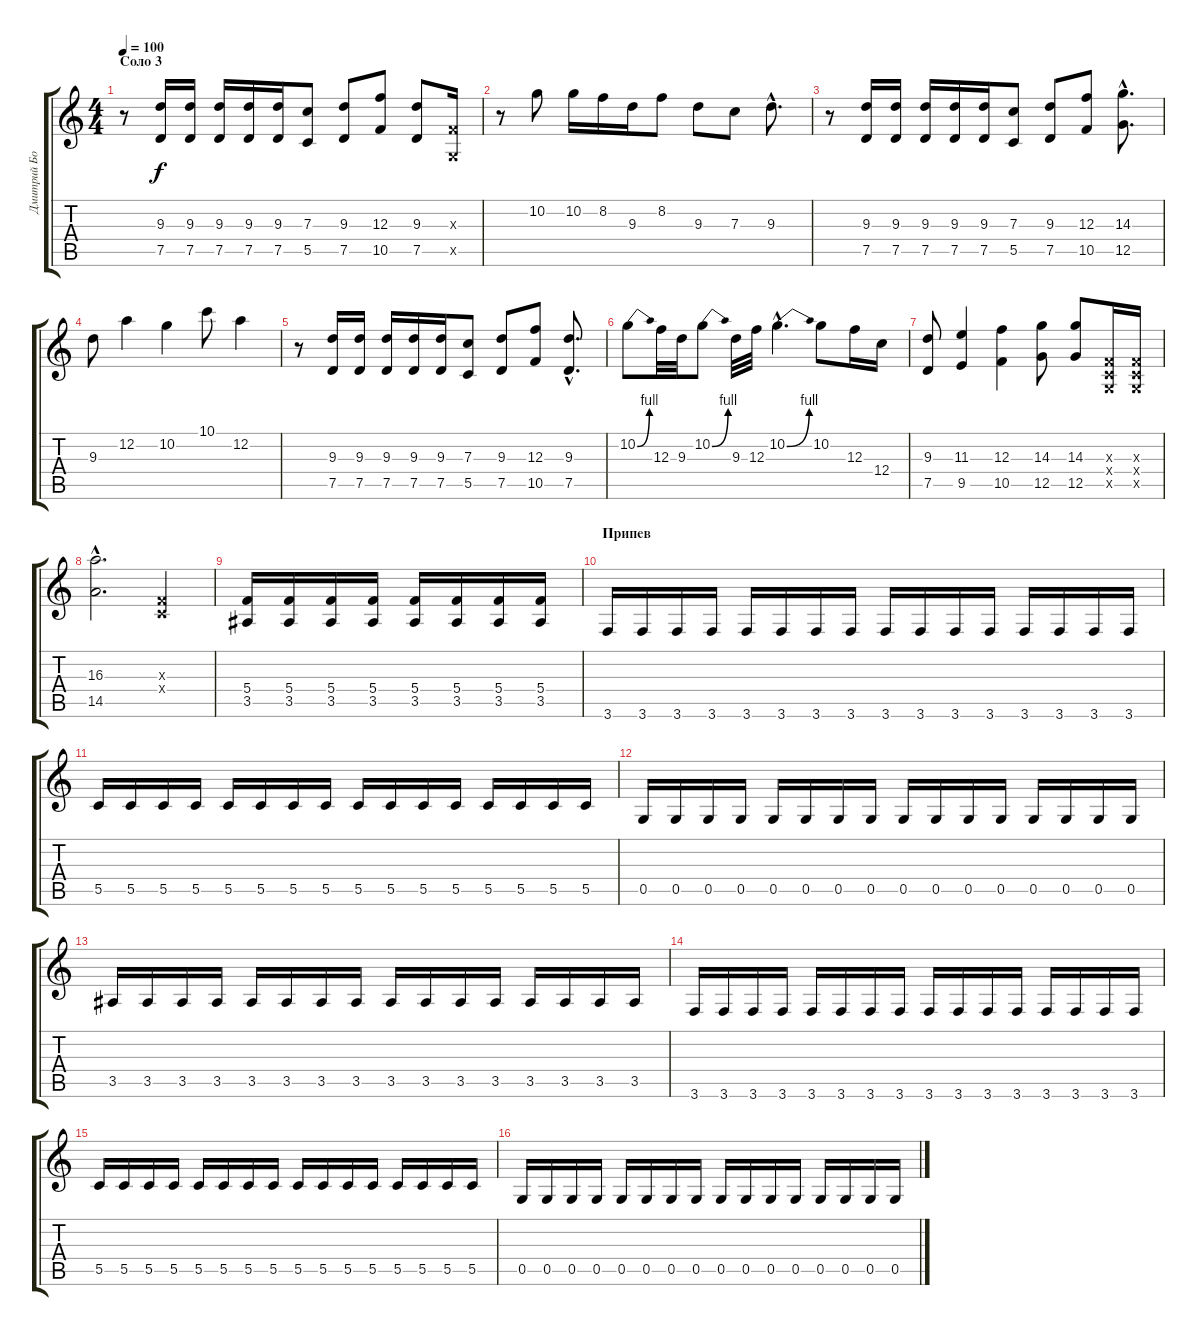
\track ("Дмитрий Борисенков" "Дмитрий Бо") {instrument distortionguitar}
\staff {score tabs}
\tuning (D4 A3 F3 C3 G2 D2) {hide}
\ts (4 4)
\section ("" "Соло 3")
\tempo 100
\clef g2
\ks c
r.8{dy f} (9.3 7.5).16 (9.3 7.5).16 (9.3 7.5).16 (9.3 7.5).16 (9.3 7.5).16 (7.3 5.5).8 (9.3 7.5).8 (12.3 10.5).8 (9.3 7.5).8 (0.3{x} 0.5{x}).16 |
r.8 10.2.8 10.2.16 8.2.16 9.3.16 8.2.8 9.3.8 7.3.8 9.3{hac}.8{d} |
r.8 (9.3 7.5).16 (9.3 7.5).16 (9.3 7.5).16 (9.3 7.5).16 (9.3 7.5).16 (7.3 5.5).8 (9.3 7.5).8 (12.3 10.5).8 (14.3{hac} 12.5{hac}).8{d} |
9.3.8 12.2.4 10.2.4 10.1.8 12.2.4 |
r.8 (9.3 7.5).16 (9.3 7.5).16 (9.3 7.5).16 (9.3 7.5).16 (9.3 7.5).16 (7.3 5.5).8 (9.3 7.5).8 (12.3 10.5).8 (9.3{hac} 7.5{hac}).8{d} |
10.2{be (bend 0 0 60 4)}.8 12.3.32 9.3.32 10.2{be (bend 0 0 60 4)}.8 9.3.32 12.3.32 10.2{be (bend 0 0 60 4) hac}.4{d} 10.2.8 12.3.16 12.4.16 |
(9.3 7.5).8 (11.3 9.5).4 (12.3 10.5).4 (14.3 12.5).8 (14.3 12.5).8 (0.3{x} 0.4{x} 0.5{x}).16 (0.3{x} 0.4{x} 0.5{x}).16 |
(16.3{hac} 14.5{hac}).2{d} (0.3{x} 0.4{x}).4 |
(5.4 3.5).16 (5.4 3.5).16 (5.4 3.5).16 (5.4 3.5).16 (5.4 3.5).16 (5.4 3.5).16 (5.4 3.5).16 (5.4 3.5).16 |
\section ("" "Припев")
3.6.16 3.6.16 3.6.16 3.6.16 3.6.16 3.6.16 3.6.16 3.6.16 3.6.16 3.6.16 3.6.16 3.6.16 3.6.16 3.6.16 3.6.16 3.6.16 |
5.5.16 5.5.16 5.5.16 5.5.16 5.5.16 5.5.16 5.5.16 5.5.16 5.5.16 5.5.16 5.5.16 5.5.16 5.5.16 5.5.16 5.5.16 5.5.16 |
0.5.16 0.5.16 0.5.16 0.5.16 0.5.16 0.5.16 0.5.16 0.5.16 0.5.16 0.5.16 0.5.16 0.5.16 0.5.16 0.5.16 0.5.16 0.5.16 |
3.5.16 3.5.16 3.5.16 3.5.16 3.5.16 3.5.16 3.5.16 3.5.16 3.5.16 3.5.16 3.5.16 3.5.16 3.5.16 3.5.16 3.5.16 3.5.16 |
3.6.16 3.6.16 3.6.16 3.6.16 3.6.16 3.6.16 3.6.16 3.6.16 3.6.16 3.6.16 3.6.16 3.6.16 3.6.16 3.6.16 3.6.16 3.6.16 |
5.5.16 5.5.16 5.5.16 5.5.16 5.5.16 5.5.16 5.5.16 5.5.16 5.5.16 5.5.16 5.5.16 5.5.16 5.5.16 5.5.16 5.5.16 5.5.16 |
0.5.16 0.5.16 0.5.16 0.5.16 0.5.16 0.5.16 0.5.16 0.5.16 0.5.16 0.5.16 0.5.16 0.5.16 0.5.16 0.5.16 0.5.16 0.5.16
